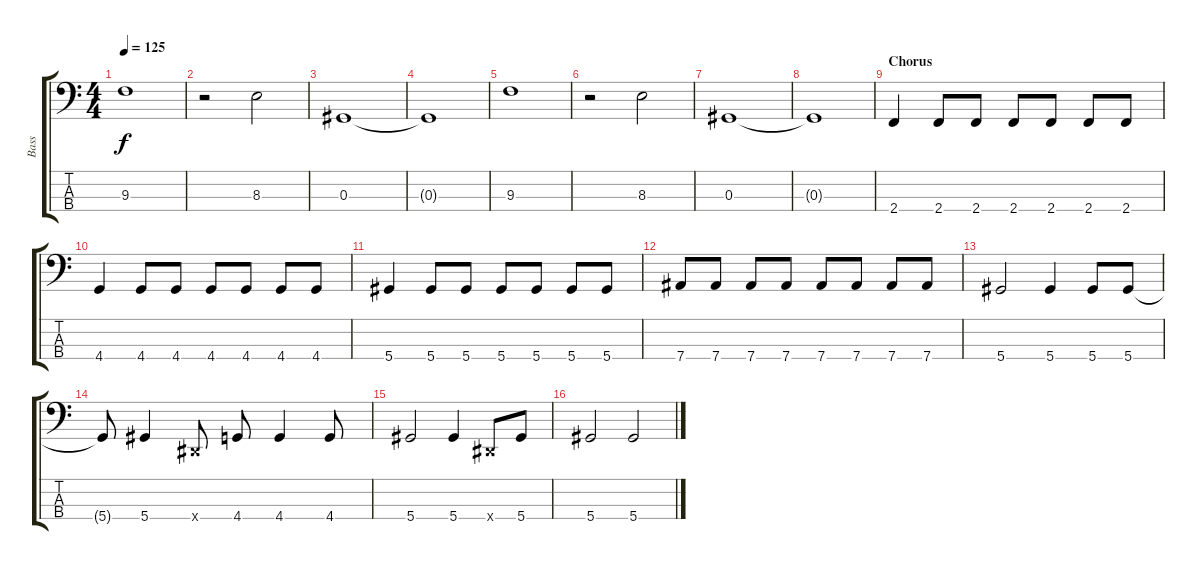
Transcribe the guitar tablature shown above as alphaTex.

\track ("Bass" "Bass") {instrument electricbasspick}
\staff {score tabs}
\tuning (Gb2 Db2 Ab1 Eb1) {hide}
\ts (4 4)
\tempo 125
\clef f4
\ks c
9.3.1{dy f} |
r.2 8.3.2 |
0.3.1 |
0.3{t}.1 |
9.3.1 |
r.2 8.3.2 |
0.3.1 |
0.3{t}.1 |
\section ("" "Chorus")
2.4.4 2.4.8 2.4.8 2.4.8 2.4.8 2.4.8 2.4.8 |
4.4.4 4.4.8 4.4.8 4.4.8 4.4.8 4.4.8 4.4.8 |
5.4.4 5.4.8 5.4.8 5.4.8 5.4.8 5.4.8 5.4.8 |
7.4.8 7.4.8 7.4.8 7.4.8 7.4.8 7.4.8 7.4.8 7.4.8 |
5.4.2 5.4.4 5.4.8 5.4.8 |
5.4{t}.8 5.4.4 0.4{x}.8 4.4.8 4.4.4 4.4.8 |
5.4.2 5.4.4 0.4{x}.8 5.4.8 |
5.4.2 5.4.2
